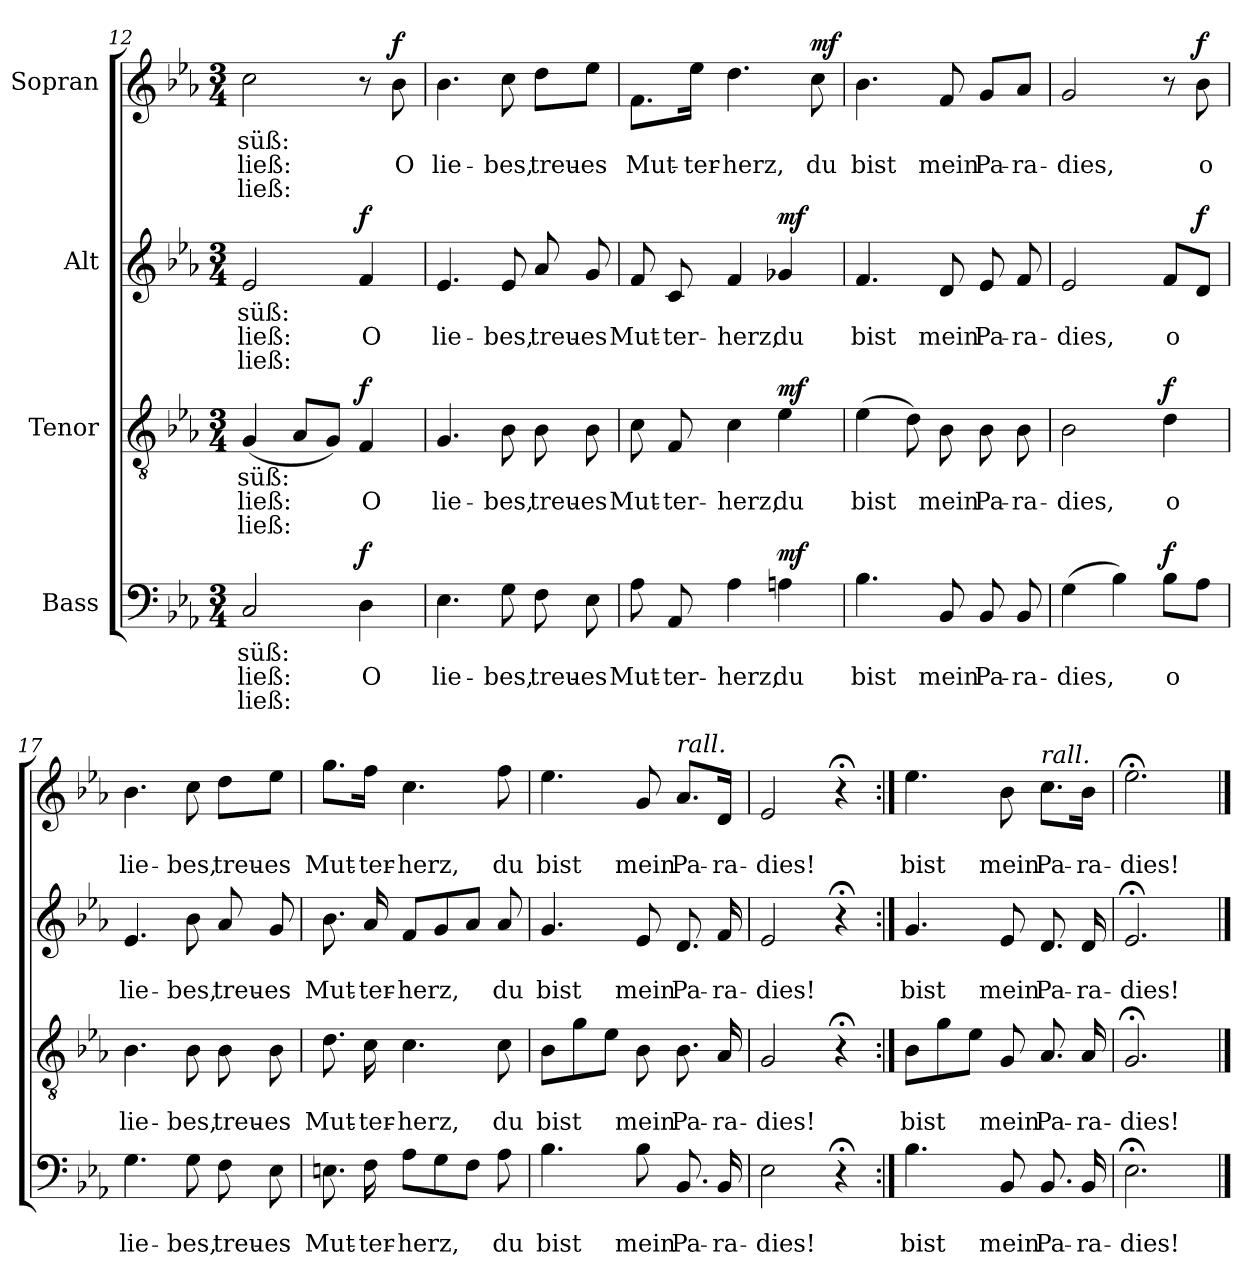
**kern	**text	**text	**text	**dynam	**kern	**text	**text	**text	**dynam	**kern	**text	**text	**text	**dynam	**kern	**text	**text	**text	**dynam
*part4	*part4	*part4	*part4	*part4	*part3	*part3	*part3	*part3	*part3	*part2	*part2	*part2	*part2	*part2	*part1	*part1	*part1	*part1	*part1
*staff4	*staff4	*staff4	*staff4	*staff4	*staff3	*staff3	*staff3	*staff3	*staff3	*staff2	*staff2	*staff2	*staff2	*staff2	*staff1	*staff1	*staff1	*staff1	*staff1
*I"Bass	*	*	*	*	*I"Tenor	*	*	*	*	*I"Alt	*	*	*	*	*I"Sopran	*	*	*	*
!!LO:PB:g=z
*clefF4	*	*	*	*	*clefGv2	*	*	*	*	*clefG2	*	*	*	*	*clefG2	*	*	*	*
*k[b-e-a-]	*	*	*	*	*k[b-e-a-]	*	*	*	*	*k[b-e-a-]	*	*	*	*	*k[b-e-a-]	*	*	*	*
*E-:	*	*	*	*	*E-:	*	*	*	*	*E-:	*	*	*	*	*E-:	*	*	*	*
*M3/4	*	*	*	*	*M3/4	*	*	*	*	*M3/4	*	*	*	*	*M3/4	*	*	*	*
=12	=12	=12	=12	=12	=12	=12	=12	=12	=12	=12	=12	=12	=12	=12	=12	=12	=12	=12	=12
!	!LO:LY:b	!LO:LY:b	!LO:LY:b	!	!	!LO:LY:b	!LO:LY:b	!LO:LY:b	!	!	!LO:LY:b	!LO:LY:b	!LO:LY:b	!	!	!LO:LY:b	!LO:LY:b	!LO:LY:b	!
2C/	süß:	-ließ:	-ließ:	.	(<4G/	süß:	-ließ:	-ließ:	.	2e-/	süß:	-ließ:	-ließ:	.	2cc\	süß:	-ließ:	-ließ:	.
.	.	.	.	.	8A-/L	.	.	.	.	.	.	.	.	.	.	.	.	.	.
.	.	.	.	.	8G/J)	.	.	.	.	.	.	.	.	.	.	.	.	.	.
!	!	!LO:LY:b	!	!LO:DY:a	!	!	!LO:LY:b	!	!LO:DY:a	!	!	!LO:LY:b	!	!LO:DY:a	!	!	!	!	!
4D\	.	O	.	f	4F/	.	O	.	f	4f/	.	O	.	f	8r	.	.	.	.
!	!	!	!	!	!	!	!	!	!	!	!	!	!	!	!	!	!LO:LY:b	!	!LO:DY:a
.	.	.	.	.	.	.	.	.	.	.	.	.	.	.	8b-\	.	O	.	f
=13	=13	=13	=13	=13	=13	=13	=13	=13	=13	=13	=13	=13	=13	=13	=13	=13	=13	=13	=13
!	!	!LO:LY:b	!	!	!	!	!LO:LY:b	!	!	!	!	!LO:LY:b	!	!	!	!	!LO:LY:b	!	!
4.E-\	.	lie-	.	.	4.G/	.	lie-	.	.	4.e-/	.	lie-	.	.	4.b-\	.	lie-	.	.
!	!	!LO:LY:b	!	!	!	!	!LO:LY:b	!	!	!	!	!LO:LY:b	!	!	!	!	!LO:LY:b	!	!
8G\	.	-bes,	.	.	8B-\	.	-bes,	.	.	8e-/	.	-bes,	.	.	8cc\	.	-bes,	.	.
!	!	!LO:LY:b	!	!	!	!	!LO:LY:b	!	!	!	!	!LO:LY:b	!	!	!	!	!LO:LY:b	!	!
8F\	.	treu-	.	.	8B-\	.	treu-	.	.	8a-/	.	treu-	.	.	8dd\L	.	treu-	.	.
!	!	!LO:LY:b	!	!	!	!	!LO:LY:b	!	!	!	!	!LO:LY:b	!	!	!	!	!LO:LY:b	!	!
8E-\	.	-es	.	.	8B-\	.	-es	.	.	8g/	.	-es	.	.	8ee-\J	.	-es	.	.
=14	=14	=14	=14	=14	=14	=14	=14	=14	=14	=14	=14	=14	=14	=14	=14	=14	=14	=14	=14
!	!	!LO:LY:b	!	!	!	!	!LO:LY:b	!	!	!	!	!LO:LY:b	!	!	!	!	!LO:LY:b	!	!
8A-\	.	Mut-	.	.	8c\	.	Mut-	.	.	8f/	.	Mut-	.	.	8.f\L	.	Mut-	.	.
!	!	!LO:LY:b	!	!	!	!	!LO:LY:b	!	!	!	!	!LO:LY:b	!	!	!	!	!	!	!
8AA-/	.	-ter-	.	.	8F/	.	-ter-	.	.	8c/	.	-ter-	.	.	.	.	.	.	.
!	!	!	!	!	!	!	!	!	!	!	!	!	!	!	!	!	!LO:LY:b	!	!
.	.	.	.	.	.	.	.	.	.	.	.	.	.	.	16ee-\Jk	.	-ter-	.	.
!	!	!LO:LY:b	!	!	!	!	!LO:LY:b	!	!	!	!	!LO:LY:b	!	!	!	!	!LO:LY:b	!	!
4A-\	.	-herz,	.	.	4c\	.	-herz,	.	.	4f/	.	-herz,	.	.	4.dd\	.	-herz,	.	.
!	!	!LO:LY:b	!	!LO:DY:a	!	!	!LO:LY:b	!	!LO:DY:a	!	!	!LO:LY:b	!	!LO:DY:a	!	!	!	!	!
4An\	.	du	.	mf	4e-\	.	du	.	mf	4g-X/	.	du	.	mf	.	.	.	.	.
!	!	!	!	!	!	!	!	!	!	!	!	!	!	!	!	!	!LO:LY:b	!	!LO:DY:a
.	.	.	.	.	.	.	.	.	.	.	.	.	.	.	8cc\	.	du	.	mf
=15	=15	=15	=15	=15	=15	=15	=15	=15	=15	=15	=15	=15	=15	=15	=15	=15	=15	=15	=15
!	!	!LO:LY:b	!	!	!	!	!LO:LY:b	!	!	!	!	!LO:LY:b	!	!	!	!	!LO:LY:b	!	!
4.B-\	.	bist	.	.	(>4e-\	.	bist	.	.	4.f/	.	bist	.	.	4.b-\	.	bist	.	.
.	.	.	.	.	8d\)	.	.	.	.	.	.	.	.	.	.	.	.	.	.
!	!	!LO:LY:b	!	!	!	!	!LO:LY:b	!	!	!	!	!LO:LY:b	!	!	!	!	!LO:LY:b	!	!
8BB-/	.	mein	.	.	8B-\	.	mein	.	.	8d/	.	mein	.	.	8f/	.	mein	.	.
!	!	!LO:LY:b	!	!	!	!	!LO:LY:b	!	!	!	!	!LO:LY:b	!	!	!	!	!LO:LY:b	!	!
8BB-/	.	Pa-	.	.	8B-\	.	Pa-	.	.	8e-/	.	Pa-	.	.	8g/L	.	Pa-	.	.
!	!	!LO:LY:b	!	!	!	!	!LO:LY:b	!	!	!	!	!LO:LY:b	!	!	!	!	!LO:LY:b	!	!
8BB-/	.	-ra-	.	.	8B-\	.	-ra-	.	.	8f/	.	-ra-	.	.	8a-/J	.	-ra-	.	.
!!LO:LB:g=z
=16	=16	=16	=16	=16	=16	=16	=16	=16	=16	=16	=16	=16	=16	=16	=16	=16	=16	=16	=16
!	!	!LO:LY:b	!	!	!	!	!LO:LY:b	!	!	!	!	!LO:LY:b	!	!	!	!	!LO:LY:b	!	!
(>4G\	.	-dies,	.	.	2B-\	.	-dies,	.	.	2e-/	.	-dies,	.	.	2g/	.	-dies,	.	.
4B-\)	.	.	.	.	.	.	.	.	.	.	.	.	.	.	.	.	.	.	.
!	!	!LO:LY:b	!	!LO:DY:a	!	!	!LO:LY:b	!	!LO:DY:a	!	!	!LO:LY:b	!	!	!	!	!	!	!
8B-\L	.	o	.	f	4d\	.	o	.	f	8f/L	.	o	.	.	8r	.	.	.	.
!	!	!	!	!	!	!	!	!	!	!	!	!	!	!LO:DY:a	!	!	!LO:LY:b	!	!LO:DY:a
8A-\J	.	.	.	.	.	.	.	.	.	8d/J	.	.	.	f	8b-\	.	o	.	f
=17	=17	=17	=17	=17	=17	=17	=17	=17	=17	=17	=17	=17	=17	=17	=17	=17	=17	=17	=17
!	!	!LO:LY:b	!	!	!	!	!LO:LY:b	!	!	!	!	!LO:LY:b	!	!	!	!	!LO:LY:b	!	!
4.G\	.	lie-	.	.	4.B-\	.	lie-	.	.	4.e-/	.	lie-	.	.	4.b-\	.	lie-	.	.
!	!	!LO:LY:b	!	!	!	!	!LO:LY:b	!	!	!	!	!LO:LY:b	!	!	!	!	!LO:LY:b	!	!
8G\	.	-bes,	.	.	8B-\	.	-bes,	.	.	8b-\	.	-bes,	.	.	8cc\	.	-bes,	.	.
!	!	!LO:LY:b	!	!	!	!	!LO:LY:b	!	!	!	!	!LO:LY:b	!	!	!	!	!LO:LY:b	!	!
8F\	.	treu-	.	.	8B-\	.	treu-	.	.	8a-/	.	treu-	.	.	8dd\L	.	treu-	.	.
!	!	!LO:LY:b	!	!	!	!	!LO:LY:b	!	!	!	!	!LO:LY:b	!	!	!	!	!LO:LY:b	!	!
8E-\	.	-es	.	.	8B-\	.	-es	.	.	8g/	.	-es	.	.	8ee-\J	.	-es	.	.
=18	=18	=18	=18	=18	=18	=18	=18	=18	=18	=18	=18	=18	=18	=18	=18	=18	=18	=18	=18
!	!	!LO:LY:b	!	!	!	!	!LO:LY:b	!	!	!	!	!LO:LY:b	!	!	!	!	!LO:LY:b	!	!
8.En\	.	Mut-	.	.	8.d\	.	Mut-	.	.	8.b-\	.	Mut-	.	.	8.gg\L	.	Mut-	.	.
!	!	!LO:LY:b	!	!	!	!	!LO:LY:b	!	!	!	!	!LO:LY:b	!	!	!	!	!LO:LY:b	!	!
16F\	.	-ter-	.	.	16c\	.	-ter-	.	.	16a-/	.	-ter-	.	.	16ff\Jk	.	-ter-	.	.
!	!	!LO:LY:b	!	!	!	!	!LO:LY:b	!	!	!	!	!LO:LY:b	!	!	!	!	!LO:LY:b	!	!
8A-\L	.	-herz,	.	.	4.c\	.	-herz,	.	.	8f/L	.	-herz,	.	.	4.cc\	.	-herz,	.	.
8G\	.	.	.	.	.	.	.	.	.	8g/	.	.	.	.	.	.	.	.	.
8F\J	.	.	.	.	.	.	.	.	.	8a-/J	.	.	.	.	.	.	.	.	.
!	!	!LO:LY:b	!	!	!	!	!LO:LY:b	!	!	!	!	!LO:LY:b	!	!	!	!	!LO:LY:b	!	!
8A-\	.	du	.	.	8c\	.	du	.	.	8a-/	.	du	.	.	8ff\	.	du	.	.
=19	=19	=19	=19	=19	=19	=19	=19	=19	=19	=19	=19	=19	=19	=19	=19	=19	=19	=19	=19
!	!	!LO:LY:b	!	!	!	!	!LO:LY:b	!	!	!	!	!LO:LY:b	!	!	!	!	!LO:LY:b	!	!
4.B-\	.	bist	.	.	8B-\L	.	bist	.	.	4.g/	.	bist	.	.	4.ee-\	.	bist	.	.
.	.	.	.	.	8g\	.	.	.	.	.	.	.	.	.	.	.	.	.	.
.	.	.	.	.	8e-\J	.	.	.	.	.	.	.	.	.	.	.	.	.	.
!	!	!LO:LY:b	!	!	!	!	!LO:LY:b	!	!	!	!	!LO:LY:b	!	!	!	!	!LO:LY:b	!	!
8B-\	.	mein	.	.	8B-\	.	mein	.	.	8e-/	.	mein	.	.	8g/	.	mein	.	.
!	!	!	!	!	!	!	!	!	!	!	!	!	!	!	!LO:TX:a:i:t=rall.	!	!	!	!
!	!	!LO:LY:b	!	!	!	!	!LO:LY:b	!	!	!	!	!LO:LY:b	!	!	!	!	!LO:LY:b	!	!
8.BB-/	.	Pa-	.	.	8.B-\	.	Pa-	.	.	8.d/	.	Pa-	.	.	8.a-/L	.	Pa-	.	.
!	!	!LO:LY:b	!	!	!	!	!LO:LY:b	!	!	!	!	!LO:LY:b	!	!	!	!	!LO:LY:b	!	!
16BB-/	.	-ra-	.	.	16A-/	.	-ra-	.	.	16f/	.	-ra-	.	.	16d/Jk	.	-ra-	.	.
!!LO:PB:g=z
=20	=20	=20	=20	=20	=20	=20	=20	=20	=20	=20	=20	=20	=20	=20	=20	=20	=20	=20	=20
!	!	!LO:LY:b	!	!	!	!	!LO:LY:b	!	!	!	!	!LO:LY:b	!	!	!	!	!LO:LY:b	!	!
2E-\	.	-dies!	.	.	2G/	.	-dies!	.	.	2e-/	.	-dies!	.	.	2e-/	.	-dies!	.	.
4r;<	.	.	.	.	4r;<	.	.	.	.	4r;<	.	.	.	.	4r;<	.	.	.	.
=21:|!	=21:|!	=21:|!	=21:|!	=21:|!	=21:|!	=21:|!	=21:|!	=21:|!	=21:|!	=21:|!	=21:|!	=21:|!	=21:|!	=21:|!	=21:|!	=21:|!	=21:|!	=21:|!	=21:|!
!	!	!LO:LY:b	!	!	!	!	!LO:LY:b	!	!	!	!	!LO:LY:b	!	!	!	!	!LO:LY:b	!	!
4.B-\	.	bist	.	.	8B-\L	.	bist	.	.	4.g/	.	bist	.	.	4.ee-\	.	bist	.	.
.	.	.	.	.	8g\	.	.	.	.	.	.	.	.	.	.	.	.	.	.
.	.	.	.	.	8e-\J	.	.	.	.	.	.	.	.	.	.	.	.	.	.
!	!	!LO:LY:b	!	!	!	!	!LO:LY:b	!	!	!	!	!LO:LY:b	!	!	!	!	!LO:LY:b	!	!
8BB-/	.	mein	.	.	8G/	.	mein	.	.	8e-/	.	mein	.	.	8b-\	.	mein	.	.
!	!	!	!	!	!	!	!	!	!	!	!	!	!	!	!LO:TX:a:i:t=rall.	!	!	!	!
!	!	!LO:LY:b	!	!	!	!	!LO:LY:b	!	!	!	!	!LO:LY:b	!	!	!	!	!LO:LY:b	!	!
8.BB-/	.	Pa-	.	.	8.A-/	.	Pa-	.	.	8.d/	.	Pa-	.	.	8.cc\L	.	Pa-	.	.
!	!	!LO:LY:b	!	!	!	!	!LO:LY:b	!	!	!	!	!LO:LY:b	!	!	!	!	!LO:LY:b	!	!
16BB-/	.	-ra-	.	.	16A-/	.	-ra-	.	.	16d/	.	-ra-	.	.	16b-\Jk	.	-ra-	.	.
=22	=22	=22	=22	=22	=22	=22	=22	=22	=22	=22	=22	=22	=22	=22	=22	=22	=22	=22	=22
!	!	!LO:LY:b	!	!	!	!	!LO:LY:b	!	!	!	!	!LO:LY:b	!	!	!	!	!LO:LY:b	!	!
2.E-;<\	.	-dies!	.	.	2.G;</	.	-dies!	.	.	2.e-;</	.	-dies!	.	.	2.ee-;<\	.	-dies!	.	.
==	==	==	==	==	==	==	==	==	==	==	==	==	==	==	==	==	==	==	==
*-	*-	*-	*-	*-	*-	*-	*-	*-	*-	*-	*-	*-	*-	*-	*-	*-	*-	*-	*-
